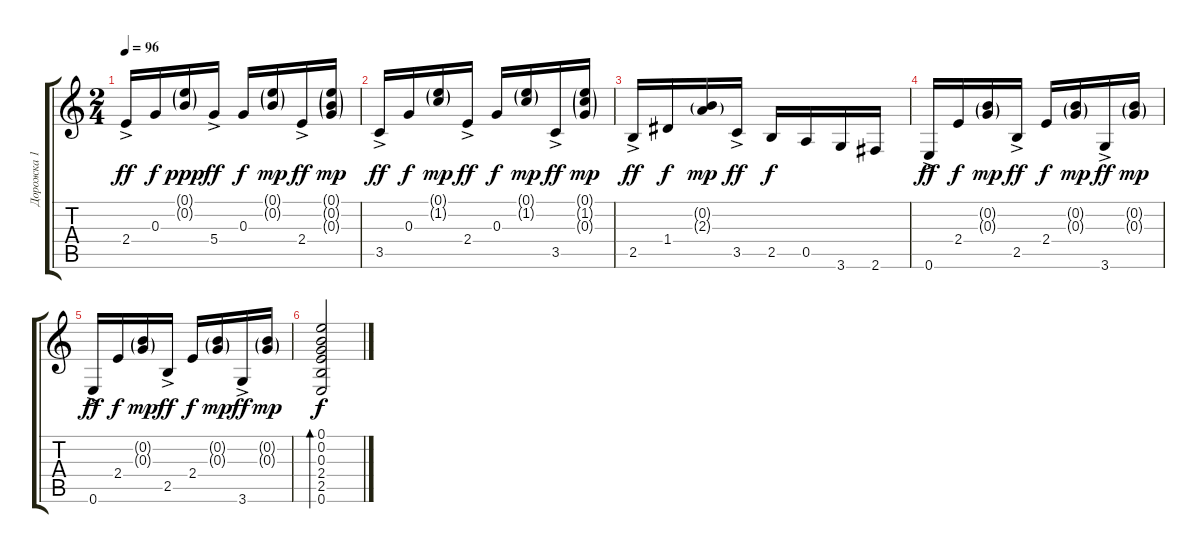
\track ("Дорожка 1" "Дорожка 1") {instrument acousticguitarsteel}
\staff {score tabs}
\tuning (E4 B3 G3 D3 A2 E2) {hide}
\ts (2 4)
\tempo 96
\clef g2
\ks c
2.4{ac}.16{dy ff} 0.3.16{dy f} (0.1{g} 0.2{g}).16{dy ppp} 5.4{ac}.16{dy ff} 0.3.16{dy f} (0.1{g} 0.2{g}).16{dy mp} 2.4{ac}.16{dy ff} (0.1{g} 0.2{g} 0.3{g}).16{dy mp} |
3.5{ac}.16{dy ff} 0.3.16{dy f} (0.1{g} 1.2{g}).16{dy mp} 2.4{ac}.16{dy ff} 0.3.16{dy f} (0.1{g} 1.2{g}).16{dy mp} 3.5{ac}.16{dy ff} (0.1{g} 1.2{g} 0.3{g}).16{dy mp} |
2.5{ac}.16{dy ff} 1.4.16{dy f} (0.2{g} 2.3{g}).16{dy mp} 3.5{ac}.16{dy ff} 2.5.16{dy f} 0.5.16 3.6.16 2.6.16 |
0.6{ac}.16{dy ff} 2.4.16{dy f} (0.2{g} 0.3{g}).16{dy mp} 2.5{ac}.16{dy ff} 2.4.16{dy f} (0.2{g} 0.3{g}).16{dy mp} 3.6{ac}.16{dy ff} (0.2{g} 0.3{g}).16{dy mp} |
0.6{ac}.16{dy ff} 2.4.16{dy f} (0.2{g} 0.3{g}).16{dy mp} 2.5{ac}.16{dy ff} 2.4.16{dy f} (0.2{g} 0.3{g}).16{dy mp} 3.6{ac}.16{dy ff} (0.2{g} 0.3{g}).16{dy mp} |
(0.1 0.2 0.3 2.4 2.5 0.6).2{bd 30 dy f}
